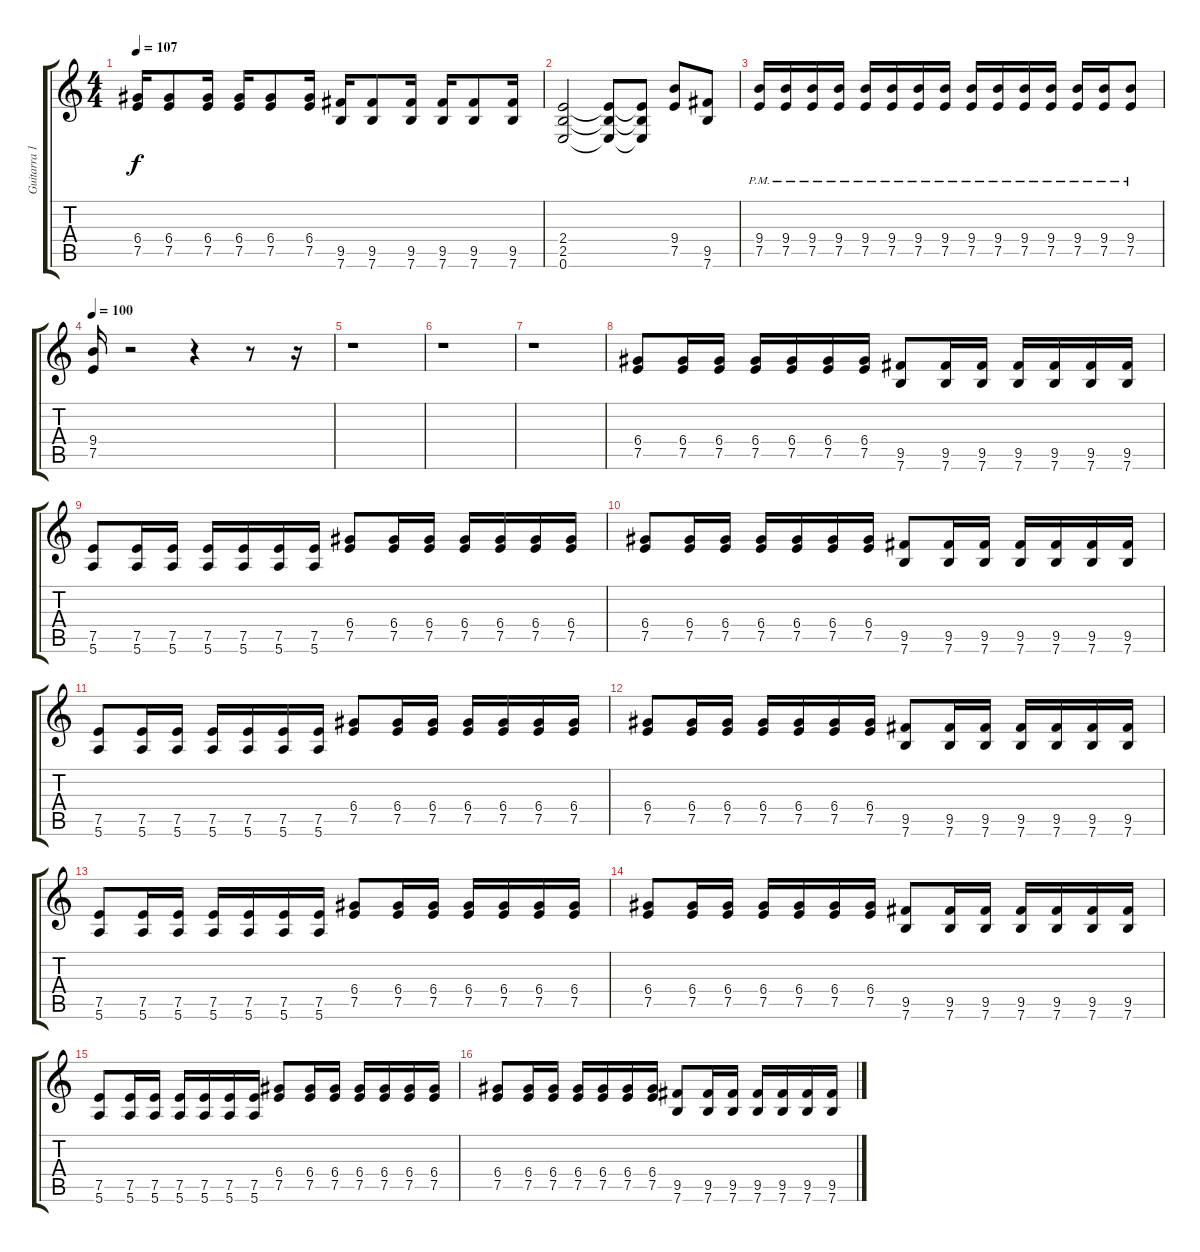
\track ("Guitarra 1" "Guitarra 1") {instrument distortionguitar}
\staff {score tabs}
\tuning (E4 B3 G3 D3 A2 E2) {hide}
\ts (4 4)
\tempo 107
\clef g2
\ks c
(6.4 7.5).16{dy f} (6.4 7.5).8 (6.4 7.5).16 (6.4 7.5).16 (6.4 7.5).8 (6.4 7.5).16 (9.5 7.6).16 (9.5 7.6).8 (9.5 7.6).16 (9.5 7.6).16 (9.5 7.6).8 (9.5 7.6).16 |
(2.4 2.5 0.6).2 (2.4{t} 2.5{t} 0.6{t}).8 (2.4{t} 2.5{t} 0.6{t}).8 (9.4 7.5).8 (9.5 7.6).8 |
(9.4{pm} 7.5{pm}).16 (9.4{pm} 7.5{pm}).16 (9.4{pm} 7.5{pm}).16 (9.4{pm} 7.5{pm}).16 (9.4{pm} 7.5{pm}).16 (9.4{pm} 7.5{pm}).16 (9.4{pm} 7.5{pm}).16 (9.4{pm} 7.5{pm}).16 (9.4{pm} 7.5{pm}).16 (9.4{pm} 7.5{pm}).16 (9.4{pm} 7.5{pm}).16 (9.4{pm} 7.5{pm}).16 (9.4{pm} 7.5{pm}).16 (9.4{pm} 7.5{pm}).16 (9.4 7.5{pm}).8 |
\tempo 100
(9.4 7.5).16 r.2 r.4 r.8 r.16 |
r.1 |
r.1 |
r.1 |
(6.4 7.5).8 (6.4 7.5).16 (6.4 7.5).16 (6.4 7.5).16 (6.4 7.5).16 (6.4 7.5).16 (6.4 7.5).16 (9.5 7.6).8 (9.5 7.6).16 (9.5 7.6).16 (9.5 7.6).16 (9.5 7.6).16 (9.5 7.6).16 (9.5 7.6).16 |
(7.5 5.6).8 (7.5 5.6).16 (7.5 5.6).16 (7.5 5.6).16 (7.5 5.6).16 (7.5 5.6).16 (7.5 5.6).16 (6.4 7.5).8 (6.4 7.5).16 (6.4 7.5).16 (6.4 7.5).16 (6.4 7.5).16 (6.4 7.5).16 (6.4 7.5).16 |
(6.4 7.5).8 (6.4 7.5).16 (6.4 7.5).16 (6.4 7.5).16 (6.4 7.5).16 (6.4 7.5).16 (6.4 7.5).16 (9.5 7.6).8 (9.5 7.6).16 (9.5 7.6).16 (9.5 7.6).16 (9.5 7.6).16 (9.5 7.6).16 (9.5 7.6).16 |
(7.5 5.6).8 (7.5 5.6).16 (7.5 5.6).16 (7.5 5.6).16 (7.5 5.6).16 (7.5 5.6).16 (7.5 5.6).16 (6.4 7.5).8 (6.4 7.5).16 (6.4 7.5).16 (6.4 7.5).16 (6.4 7.5).16 (6.4 7.5).16 (6.4 7.5).16 |
(6.4 7.5).8 (6.4 7.5).16 (6.4 7.5).16 (6.4 7.5).16 (6.4 7.5).16 (6.4 7.5).16 (6.4 7.5).16 (9.5 7.6).8 (9.5 7.6).16 (9.5 7.6).16 (9.5 7.6).16 (9.5 7.6).16 (9.5 7.6).16 (9.5 7.6).16 |
(7.5 5.6).8 (7.5 5.6).16 (7.5 5.6).16 (7.5 5.6).16 (7.5 5.6).16 (7.5 5.6).16 (7.5 5.6).16 (6.4 7.5).8 (6.4 7.5).16 (6.4 7.5).16 (6.4 7.5).16 (6.4 7.5).16 (6.4 7.5).16 (6.4 7.5).16 |
(6.4 7.5).8 (6.4 7.5).16 (6.4 7.5).16 (6.4 7.5).16 (6.4 7.5).16 (6.4 7.5).16 (6.4 7.5).16 (9.5 7.6).8 (9.5 7.6).16 (9.5 7.6).16 (9.5 7.6).16 (9.5 7.6).16 (9.5 7.6).16 (9.5 7.6).16 |
(7.5 5.6).8 (7.5 5.6).16 (7.5 5.6).16 (7.5 5.6).16 (7.5 5.6).16 (7.5 5.6).16 (7.5 5.6).16 (6.4 7.5).8 (6.4 7.5).16 (6.4 7.5).16 (6.4 7.5).16 (6.4 7.5).16 (6.4 7.5).16 (6.4 7.5).16 |
(6.4 7.5).8 (6.4 7.5).16 (6.4 7.5).16 (6.4 7.5).16 (6.4 7.5).16 (6.4 7.5).16 (6.4 7.5).16 (9.5 7.6).8 (9.5 7.6).16 (9.5 7.6).16 (9.5 7.6).16 (9.5 7.6).16 (9.5 7.6).16 (9.5 7.6).16
